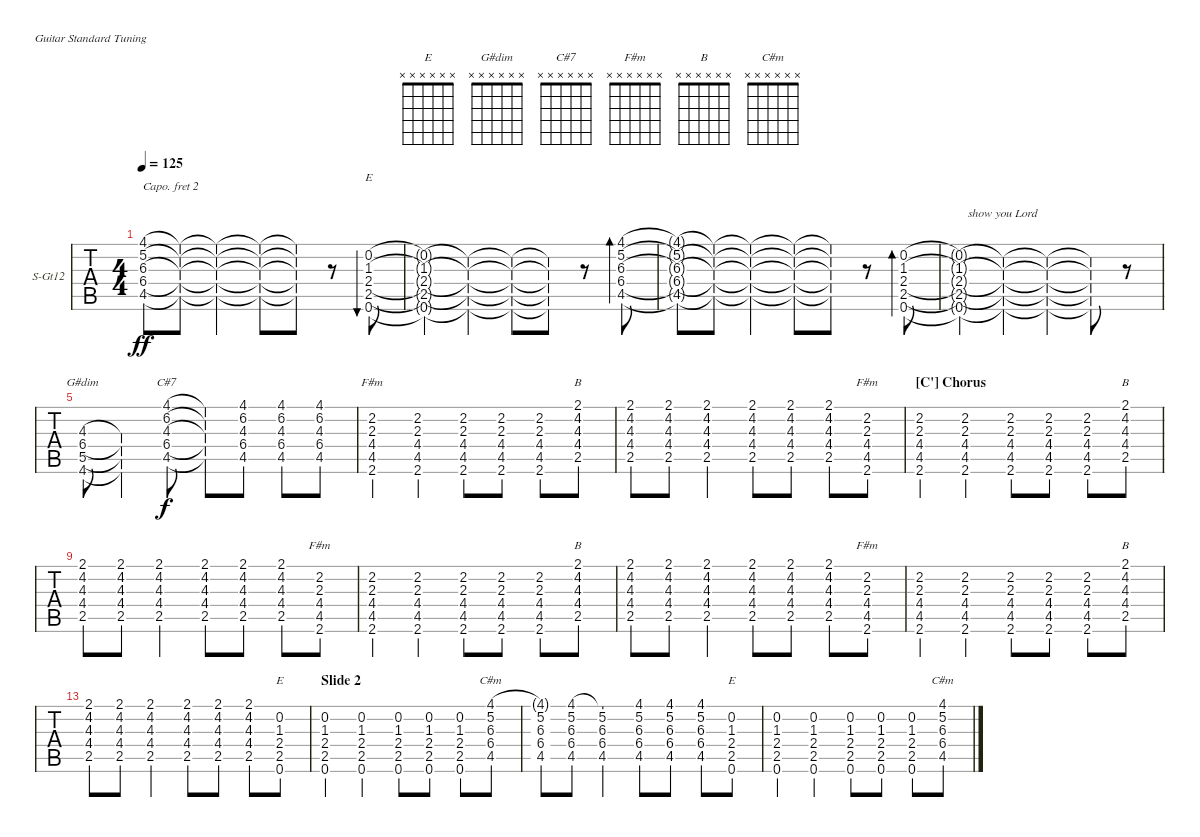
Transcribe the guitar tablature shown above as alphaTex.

\bracketExtendMode nobrackets
\firstSystemTrackNameOrientation horizontal
\otherSystemsTrackNameOrientation horizontal
\defaultBarNumberDisplay FirstOfSystem
\track ("12 St. Capo 2nd Fret" "S-Gt12") {instrument acousticguitarsteel}
\staff {tabs}
\capo 2
\tuning (E4 B3 G3 D3 A2 E2)
\chord ("E" x x x x x x)
\chord ("G#dim" x x x x x x)
\chord ("C#7" x x x x x x)
\chord ("F#m" x x x x x x)
\chord ("B" x x x x x x)
\chord ("C#m" x x x x x x)
\ts (4 4)
\tempo 125
\clef g2
\ks c
(4.1{t} 5.2{t} 6.3{t} 6.4{t} 4.5{t}).8{dy ff} (4.1{t} 5.2{t} 6.3{t} 6.4{t} 4.5{t}).8 (4.1{t} 5.2{t} 6.3{t} 6.4{t} 4.5{t}).4 (4.1{t} 5.2{t} 6.3{t} 6.4{t} 4.5{t}).8 (4.1{t} 5.2{t} 6.3{t} 6.4{t} 4.5{t}).8 r.8 (0.2 1.3 2.4 2.5 0.6).8{bu 40 ch "E"} |
(0.2{t} 1.3{t} 2.4{t} 2.5{t} 0.6{t}).4 (0.2{t} 1.3{t} 2.4{t} 2.5{t} 0.6{t}).4 (0.2{t} 1.3{t} 2.4{t} 2.5{t} 0.6{t}).8 (0.2{t} 1.3{t} 2.4{t} 2.5{t} 0.6{t}).8 r.8 (4.1 5.2 6.3 6.4 4.5).8{bd 67} |
(4.1{t} 5.2{t} 6.3{t} 6.4{t} 4.5{t}).8 (4.1{t} 5.2{t} 6.3{t} 6.4{t} 4.5{t}).8 (4.1{t} 5.2{t} 6.3{t} 6.4{t} 4.5{t}).4 (4.1{t} 5.2{t} 6.3{t} 6.4{t} 4.5{t}).8 (4.1{t} 5.2{t} 6.3{t} 6.4{t} 4.5{t}).8 r.8 (0.2 1.3 2.4 2.5 0.6).8{bd 66} |
(0.2{t} 1.3{t} 2.4{t} 2.5{t} 0.6{t}).4{lyrics (0 "") lyrics (1 "") lyrics (2 "") lyrics (3 "") lyrics (4 "")} (0.2{t} 1.3{t} 2.4{t} 2.5{t} 0.6{t}).4{lyrics (0 "") lyrics (1 "") lyrics (2 "") lyrics (3 "show you Lord") lyrics (4 "")} (0.2{t} 1.3{t} 2.4{t} 2.5{t} 0.6{t}).4{lyrics (0 "") lyrics (1 "") lyrics (2 "") lyrics (3 "") lyrics (4 "")} (0.2{t} 1.3{t} 2.4{t} 2.5{t} 0.6{t}).8{lyrics (0 "") lyrics (1 "") lyrics (2 "") lyrics (3 "") lyrics (4 "")} r.8{lyrics (0 "") lyrics (1 "") lyrics (2 "") lyrics (3 "") lyrics (4 "")} |
(4.3 6.4 5.5 4.6).8{ch "G#dim"} (4.3{t} 6.4{t} 5.5{t} 4.6{t}).4 (4.3 6.4 4.5 6.2 4.1).8{ch "C#7" dy f} (4.3{t} 6.4{t} 4.5{t} 6.2{t} 4.1{t}).8 (4.3 6.4 4.5 6.2 4.1).8 (4.3 6.4 4.5 6.2 4.1).8 (4.3 6.4 4.5 6.2 4.1).8 |
(2.2 2.3 4.4 4.5 2.6).4{ch "F#m"} (2.2 2.3 4.4 4.5 2.6).4 (2.2 2.3 4.4 4.5 2.6).8 (2.2 2.3 4.4 4.5 2.6).8 (2.2 2.3 4.4 4.5 2.6).8 (4.2 4.3 4.4 2.5 2.1).8{ch "B"} |
(4.2 4.3 4.4 2.5 2.1).8 (4.2 4.3 4.4 2.5 2.1).8 (4.2 4.3 4.4 2.5 2.1).4 (4.2 4.3 4.4 2.5 2.1).8 (4.2 4.3 4.4 2.5 2.1).8 (4.2 4.3 4.4 2.5 2.1).8 (2.2 2.3 4.4 4.5 2.6).8{ch "F#m"} |
\section ("C'" "Chorus")
(2.2 2.3 4.4 4.5 2.6).4 (2.2 2.3 4.4 4.5 2.6).4 (2.2 2.3 4.4 4.5 2.6).8 (2.2 2.3 4.4 4.5 2.6).8 (2.2 2.3 4.4 4.5 2.6).8 (4.2 4.3 4.4 2.5 2.1).8{ch "B"} |
(4.2 4.3 4.4 2.5 2.1).8 (4.2 4.3 4.4 2.5 2.1).8 (4.2 4.3 4.4 2.5 2.1).4 (4.2 4.3 4.4 2.5 2.1).8 (4.2 4.3 4.4 2.5 2.1).8 (4.2 4.3 4.4 2.5 2.1).8 (2.2 2.3 4.4 4.5 2.6).8{ch "F#m"} |
(2.2 2.3 4.4 4.5 2.6).4 (2.2 2.3 4.4 4.5 2.6).4 (2.2 2.3 4.4 4.5 2.6).8 (2.2 2.3 4.4 4.5 2.6).8 (2.2 2.3 4.4 4.5 2.6).8 (4.2 4.3 4.4 2.5 2.1).8{ch "B"} |
(4.2 4.3 4.4 2.5 2.1).8 (4.2 4.3 4.4 2.5 2.1).8 (4.2 4.3 4.4 2.5 2.1).4 (4.2 4.3 4.4 2.5 2.1).8 (4.2 4.3 4.4 2.5 2.1).8 (4.2 4.3 4.4 2.5 2.1).8 (2.2 2.3 4.4 4.5 2.6).8{ch "F#m"} |
(2.2 2.3 4.4 4.5 2.6).4 (2.2 2.3 4.4 4.5 2.6).4 (2.2 2.3 4.4 4.5 2.6).8 (2.2 2.3 4.4 4.5 2.6).8 (2.2 2.3 4.4 4.5 2.6).8 (4.2 4.3 4.4 2.5 2.1).8{ch "B"} |
(4.2 4.3 4.4 2.5 2.1).8 (4.2 4.3 4.4 2.5 2.1).8 (4.2 4.3 4.4 2.5 2.1).4 (4.2 4.3 4.4 2.5 2.1).8 (4.2 4.3 4.4 2.5 2.1).8 (4.2 4.3 4.4 2.5 2.1).8 (0.2 1.3 2.4 2.5 0.6).8{ch "E"} |
\section ("" "Slide 2")
(0.2 1.3 2.4 2.5 0.6).4 (0.2 1.3 2.4 2.5 0.6).4 (0.2 1.3 2.4 2.5 0.6).8 (0.2 1.3 2.4 2.5 0.6).8 (0.2 1.3 2.4 2.5 0.6).8 (4.1 5.2 6.3 6.4 4.5).8{ch "C#m"} |
(4.1{t} 5.2 6.3 6.4 4.5).8 (4.1 5.2 6.3 6.4 4.5).8 (4.1{t} 5.2 6.3 6.4 4.5).4 (4.1 5.2 6.3 6.4 4.5).8 (4.1 5.2 6.3 6.4 4.5).8 (4.1 5.2 6.3 6.4 4.5).8 (0.2 1.3 2.4 2.5 0.6).8{ch "E"} |
(0.2 1.3 2.4 2.5 0.6).4 (0.2 1.3 2.4 2.5 0.6).4 (0.2 1.3 2.4 2.5 0.6).8 (0.2 1.3 2.4 2.5 0.6).8 (0.2 1.3 2.4 2.5 0.6).8 (4.1 5.2 6.3 6.4 4.5).8{ch "C#m"}
